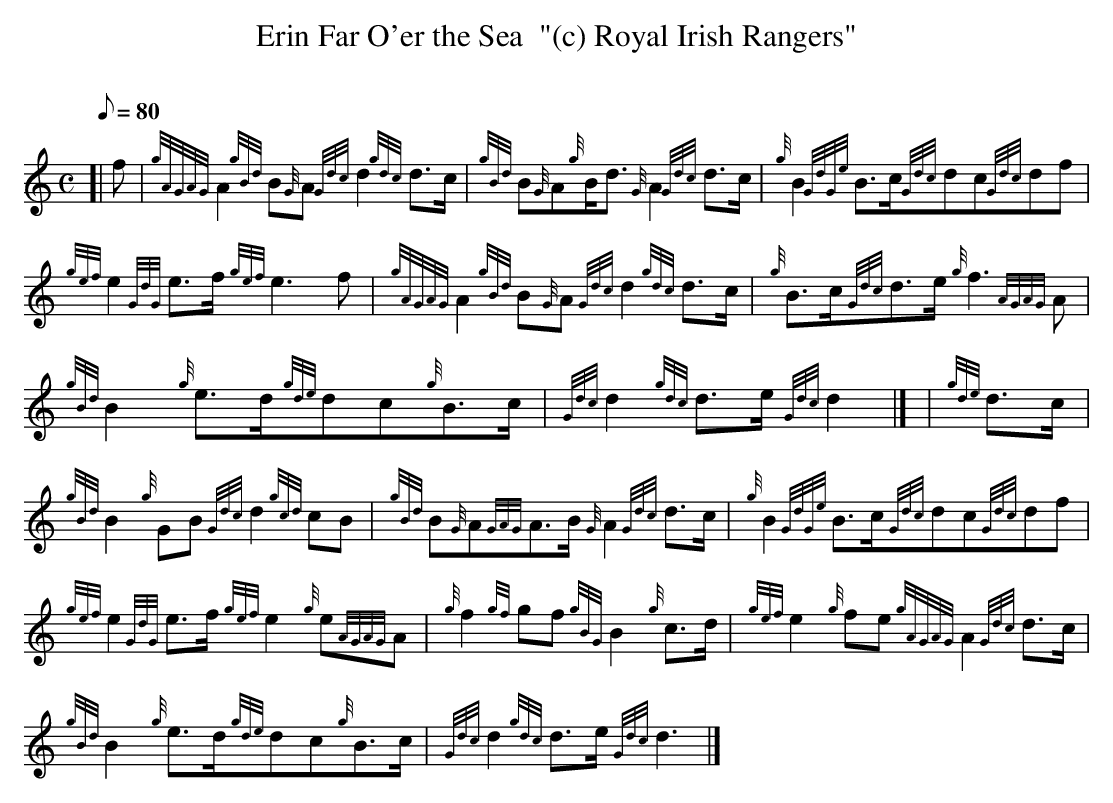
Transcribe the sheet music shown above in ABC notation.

X:1
T:Erin Far O'er the Sea  "(c) Royal Irish Rangers"
M:C
L:1/8
Q:80
C:
K:HP
[| f | \
{gAGAG}A2{gBd}B{G}A{Gdc}d2{gdc}d3/2c/2 | \
{gBd}B{G}A{g}B/2d3/2{G}A2{Gdc}d3/2c/2 | \
{g}B2{GdGe}B3/2c/2{Gdc}dc{Gdc}df |
{gef}e2{GdG}e3/2f/2{gef}e3f | \
{gAGAG}A2{gBd}B{G}A{Gdc}d2{gdc}d3/2c/2 | \
{g}B3/2c/2{Gdc}d3/2e/2{g}f3{AGAG}A |
{gBd}B2{g}e3/2d/2{gde}dc{g}B3/2c/2 | \
{Gdc}d2{gdc}d3/2e/2{Gdc}d2|] [ | \
{gde}d3/2c/2 |
{gBd}B2{g}GB{Gdc}d2{gcd}cB | \
{gBd}B{G}A{GAG}A3/2B/2{G}A2{Gdc}d3/2c/2 | \
{g}B2{GdGe}B3/2c/2{Gdc}dc{Gdc}df |
{gef}e2{GdG}e3/2f/2{gef}e2{g}e{AGAG}A | \
{g}f2{gf}gf{gBG}B2{g}c3/2d/2 | \
{gef}e2{g}fe{gAGAG}A2{Gdc}d3/2c/2 |
{gBd}B2{g}e3/2d/2{gde}dc{g}B3/2c/2 | \
{Gdc}d2{gdc}d3/2e/2{Gdc}d3|]
